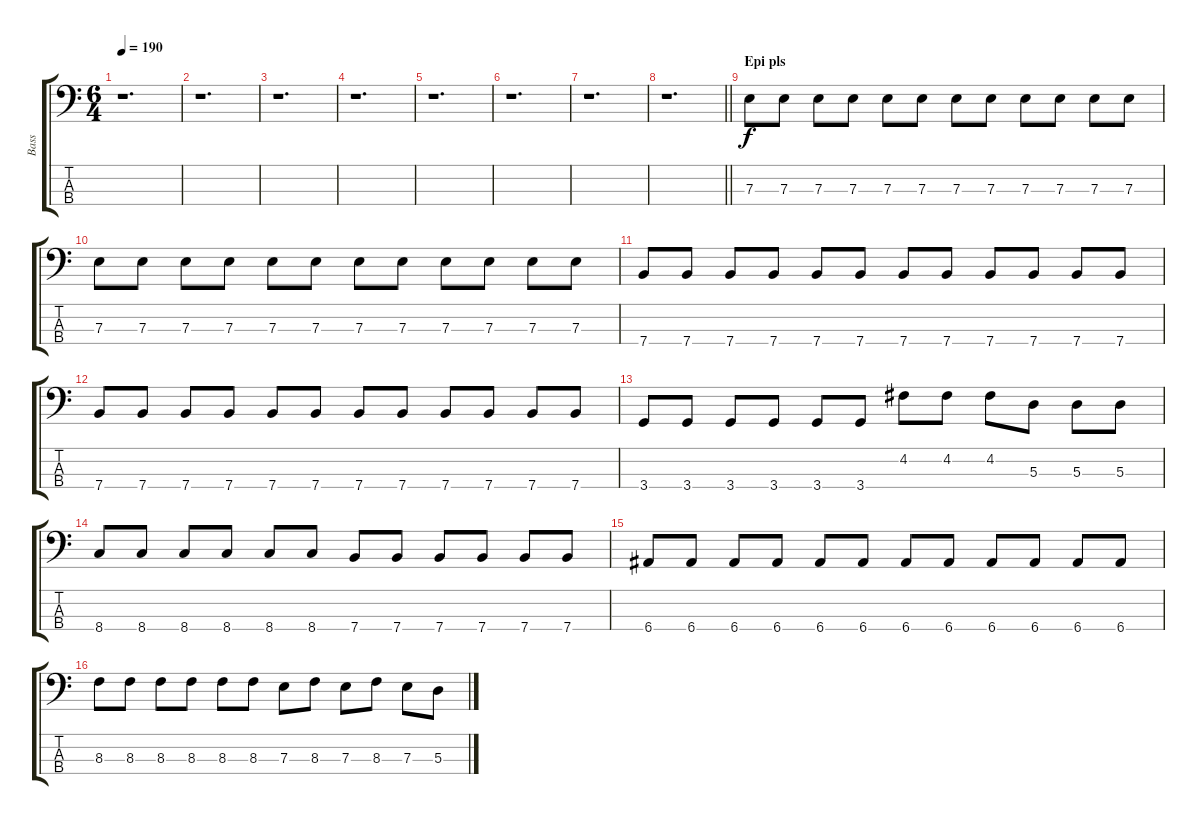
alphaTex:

\track ("Bass" "Bass") {instrument electricbasspick}
\staff {score tabs}
\tuning (G2 D2 A1 E1) {hide}
\ts (6 4)
\tempo 190
\clef f4
\ks c
r.1{d dy f} |
r.1{d} |
r.1{d} |
r.1{d} |
r.1{d} |
r.1{d} |
r.1{d} |
\barLineRight lightlight
r.1{d} |
\section ("" "Epi pls")
7.3.8 7.3.8 7.3.8 7.3.8 7.3.8 7.3.8 7.3.8 7.3.8 7.3.8 7.3.8 7.3.8 7.3.8 |
7.3.8 7.3.8 7.3.8 7.3.8 7.3.8 7.3.8 7.3.8 7.3.8 7.3.8 7.3.8 7.3.8 7.3.8 |
7.4.8 7.4.8 7.4.8 7.4.8 7.4.8 7.4.8 7.4.8 7.4.8 7.4.8 7.4.8 7.4.8 7.4.8 |
7.4.8 7.4.8 7.4.8 7.4.8 7.4.8 7.4.8 7.4.8 7.4.8 7.4.8 7.4.8 7.4.8 7.4.8 |
3.4.8 3.4.8 3.4.8 3.4.8 3.4.8 3.4.8 4.2.8 4.2.8 4.2.8 5.3.8 5.3.8 5.3.8 |
8.4.8 8.4.8 8.4.8 8.4.8 8.4.8 8.4.8 7.4.8 7.4.8 7.4.8 7.4.8 7.4.8 7.4.8 |
6.4.8 6.4.8 6.4.8 6.4.8 6.4.8 6.4.8 6.4.8 6.4.8 6.4.8 6.4.8 6.4.8 6.4.8 |
8.3.8 8.3.8 8.3.8 8.3.8 8.3.8 8.3.8 7.3.8 8.3.8 7.3.8 8.3.8 7.3.8 5.3.8
